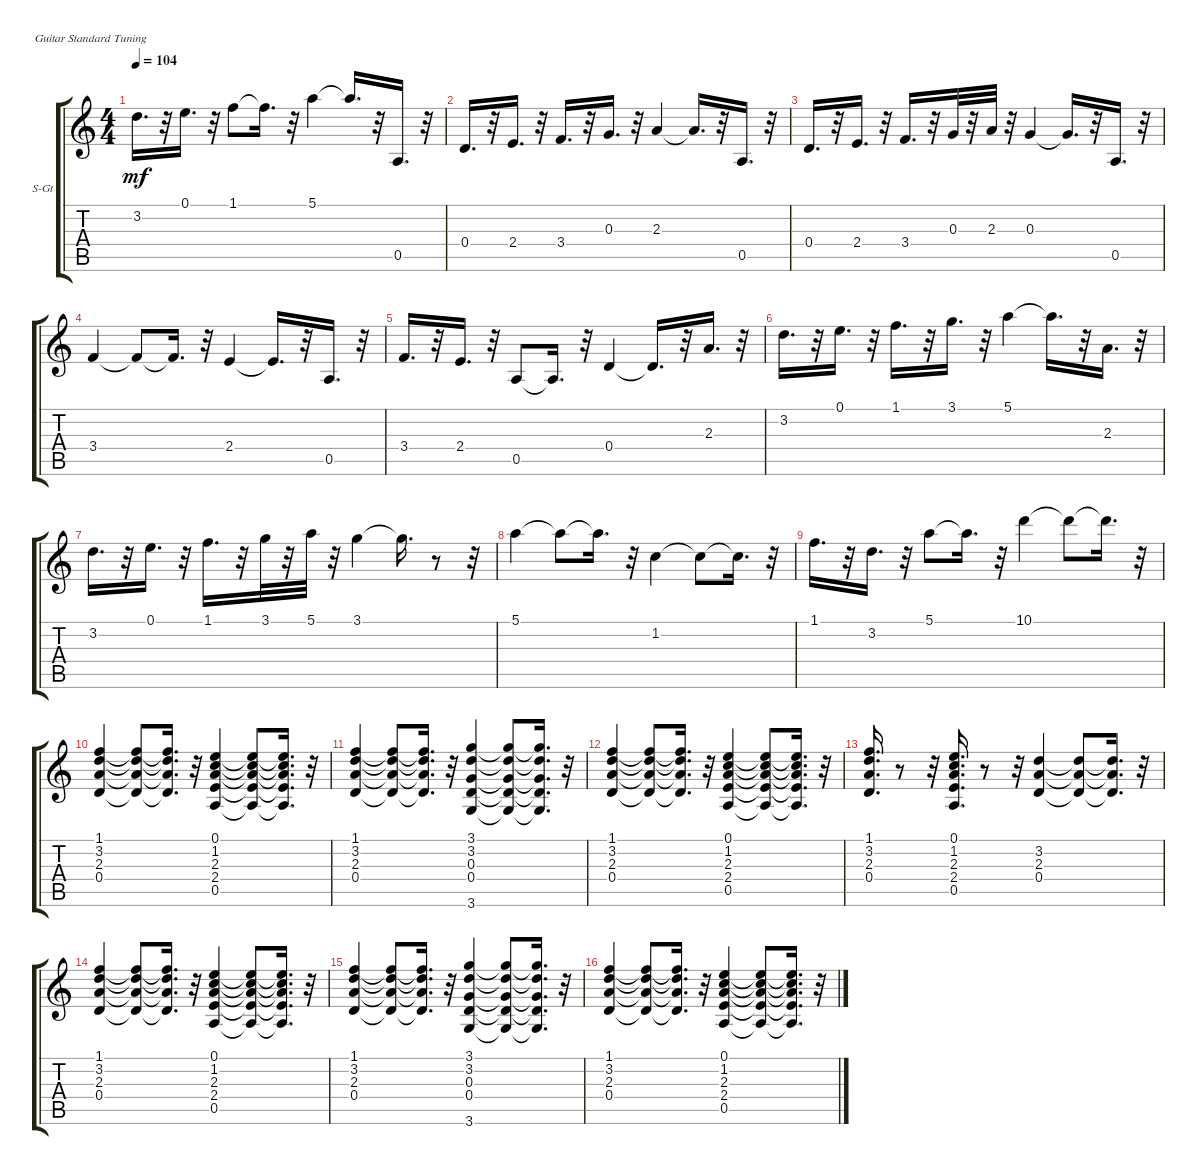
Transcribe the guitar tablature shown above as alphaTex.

\bracketExtendMode groupsimilarinstruments
\firstSystemTrackNameOrientation horizontal
\otherSystemsTrackNameOrientation horizontal
\track ("" "S-Gt") {instrument acousticguitarsteel}
\staff {score tabs}
\tuning (E4 B3 G3 D3 A2 E2)
\ts (4 4)
\tempo 104
\clef g2
\ks c
3.2.16{d dy mf} r.32 0.1.16{d} r.32 1.1.8 1.1{t}.16{d} r.32 5.1.4 5.1{t}.16{d} r.32 0.5.16{d} r.32 |
0.4.16{d} r.32 2.4.16{d} r.32 3.4.16{d} r.32 0.3.16{d} r.32 2.3.4 2.3{t}.16{d} r.32 0.5.16{d} r.32 |
0.4.16{d} r.32 2.4.16{d} r.32 3.4.16{d} r.32 0.3.32 r.32 2.3.32 r.32 0.3.4 0.3{t}.16{d} r.32 0.5.16{d} r.32 |
3.4.4 3.4{t}.8 3.4{t}.16{d} r.32 2.4.4 2.4{t}.16{d} r.32 0.5.16{d} r.32 |
3.4.16{d} r.32 2.4.16{d} r.32 0.5.8 0.5{t}.16{d} r.32 0.4.4 0.4{t}.16{d} r.32 2.3.16{d} r.32 |
3.2.16{d} r.32 0.1.16{d} r.32 1.1.16{d} r.32 3.1.16{d} r.32 5.1.4 5.1{t}.16{d} r.32 2.3.16{d} r.32 |
3.2.16{d} r.32 0.1.16{d} r.32 1.1.16{d} r.32 3.1.32 r.32 5.1.32 r.32 3.1.4 3.1{t}.16{d} r.8 r.32 |
5.1.4 5.1{t}.8 5.1{t}.16{d} r.32 1.2.4 1.2{t}.8 1.2{t}.16{d} r.32 |
1.1.16{d} r.32 3.2.16{d} r.32 5.1.8 5.1{t}.16{d} r.32 10.1.4 10.1{t}.8 10.1{t}.16{d} r.32 |
(2.3 3.2 1.1 0.4).4 (2.3{t} 3.2{t} 1.1{t} 0.4{t}).8 (2.3{t} 3.2{t} 1.1{t} 0.4{t}).16{d} r.32 (1.2 2.3 2.4 0.1 0.5).4 (1.2{t} 2.3{t} 2.4{t} 0.1{t} 0.5{t}).8 (1.2{t} 2.3{t} 2.4{t} 0.1{t} 0.5{t}).16{d} r.32 |
(1.1 3.2 2.3 0.4).4 (1.1{t} 3.2{t} 2.3{t} 0.4{t}).8 (1.1{t} 3.2{t} 2.3{t} 0.4{t}).16{d} r.32 (0.3 0.4 3.2 3.1 3.6).4 (0.3{t} 0.4{t} 3.2{t} 3.1{t} 3.6{t}).8 (0.3{t} 0.4{t} 3.2{t} 3.1{t} 3.6{t}).16{d} r.32 |
(1.1 3.2 2.3 0.4).4 (1.1{t} 3.2{t} 2.3{t} 0.4{t}).8 (1.1{t} 3.2{t} 2.3{t} 0.4{t}).16{d} r.32 (0.1 1.2 2.3 2.4 0.5).4 (0.1{t} 1.2{t} 2.3{t} 2.4{t} 0.5{t}).8 (0.1{t} 1.2{t} 2.3{t} 2.4{t} 0.5{t}).16{d} r.32 |
(2.3 3.2 1.1 0.4).16{d} r.8 r.32 (0.1 1.2 2.3 2.4 0.5).16{d} r.8 r.32 (2.3 3.2 0.4).4 (2.3{t} 3.2{t} 0.4{t}).8 (2.3{t} 3.2{t} 0.4{t}).16{d} r.32 |
(2.3 3.2 1.1 0.4).4 (2.3{t} 3.2{t} 1.1{t} 0.4{t}).8 (2.3{t} 3.2{t} 1.1{t} 0.4{t}).16{d} r.32 (1.2 2.3 2.4 0.1 0.5).4 (1.2{t} 2.3{t} 2.4{t} 0.1{t} 0.5{t}).8 (1.2{t} 2.3{t} 2.4{t} 0.1{t} 0.5{t}).16{d} r.32 |
(1.1 3.2 2.3 0.4).4 (1.1{t} 3.2{t} 2.3{t} 0.4{t}).8 (1.1{t} 3.2{t} 2.3{t} 0.4{t}).16{d} r.32 (0.3 0.4 3.2 3.1 3.6).4 (0.3{t} 0.4{t} 3.2{t} 3.1{t} 3.6{t}).8 (0.3{t} 0.4{t} 3.2{t} 3.1{t} 3.6{t}).16{d} r.32 |
(1.1 3.2 2.3 0.4).4 (1.1{t} 3.2{t} 2.3{t} 0.4{t}).8 (1.1{t} 3.2{t} 2.3{t} 0.4{t}).16{d} r.32 (0.1 1.2 2.3 2.4 0.5).4 (0.1{t} 1.2{t} 2.3{t} 2.4{t} 0.5{t}).8 (0.1{t} 1.2{t} 2.3{t} 2.4{t} 0.5{t}).16{d} r.32
